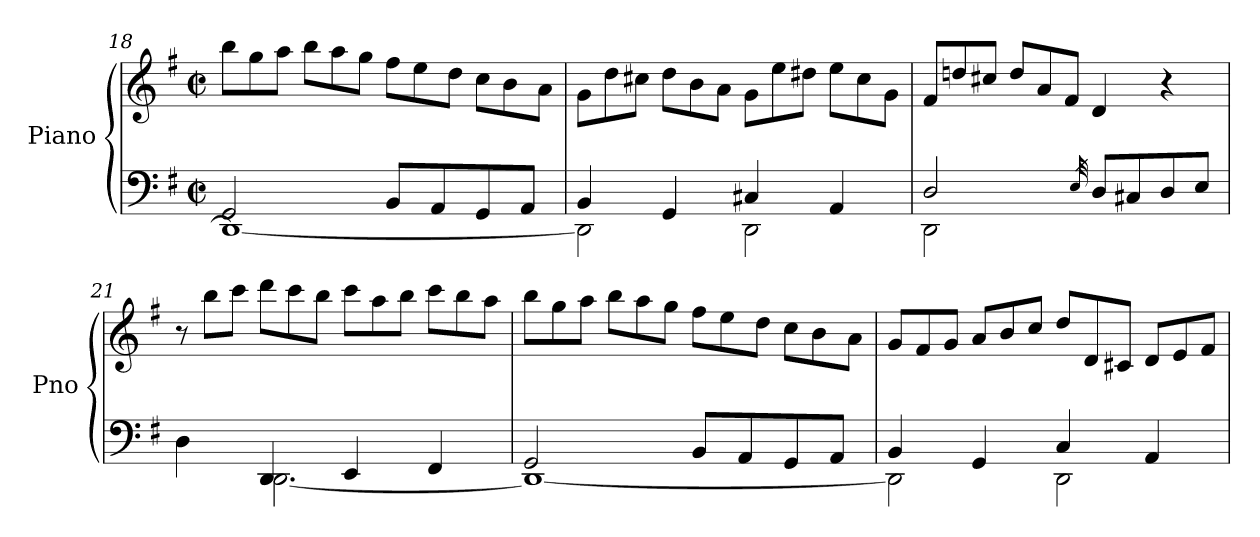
**kern	**kern
*part1	*part1
*staff2	*staff1
*I"Piano	*
*I'Pno	*
*clefF4	*clefG2
*k[f#]	*k[f#]
*G:	*G:
*M2/2	*M2/2
*met(c|)	*met(c|)
=18	=18
*^	*
*	*	*Xtuplet
2GG/	1DD_	12bb\L
.	.	12gg\
.	.	12aa\J
.	.	12bb\L
.	.	12aa\
.	.	12gg\J
8BB/L	.	12ff#\L
.	.	12ee\
8AA/	.	.
.	.	12dd\J
8GG/	.	12cc\L
.	.	12b\
8AA/J	.	.
.	.	12a\J
=19	=19	=19
4BB/	2DD\]	12g\L
.	.	12dd\
.	.	12cc#X\J
4GG/	.	12dd\L
.	.	12b\
.	.	12a\J
4C#X/	2DD\	12g\L
.	.	12ee\
.	.	12dd#X\J
4AA/	.	12ee\L
.	.	12cc#\
.	.	12g\J
!!LO:LB:g=z
=20	=20	=20
2D/	2DD\	12f#/L
.	.	12ddn/
.	.	12cc#X/J
.	.	12dd/L
.	.	12a/
.	.	12f#/J
32qE/	.	.
8D/L	2ryy	4d/
8C#X/	.	.
8D/	.	4r
8E/J	.	.
=21	=21	=21
4D\	4ryy	12r
.	.	12bb\L
.	.	12ccc\J
4DD/	[2.DD\	12ddd\L
.	.	12ccc\
.	.	12bb\J
4EE/	.	12ccc\L
.	.	12aa\
.	.	12bb\J
4FF#/	.	12ccc\L
.	.	12bb\
.	.	12aa\J
=22	=22	=22
2GG/	1DD_	12bb\L
.	.	12gg\
.	.	12aa\J
.	.	12bb\L
.	.	12aa\
.	.	12gg\J
8BB/L	.	12ff#\L
.	.	12ee\
8AA/	.	.
.	.	12dd\J
8GG/	.	12cc\L
.	.	12b\
8AA/J	.	.
.	.	12a\J
=23	=23	=23
4BB/	2DD\]	12g/L
.	.	12f#/
.	.	12g/J
4GG/	.	12a/L
.	.	12b/
.	.	12cc/J
4C/	2DD\	12dd/L
.	.	12d/
.	.	12c#X/J
4AA/	.	12d/L
.	.	12e/
.	.	12f#/J
*v	*v	*
=	=
*-	*-
